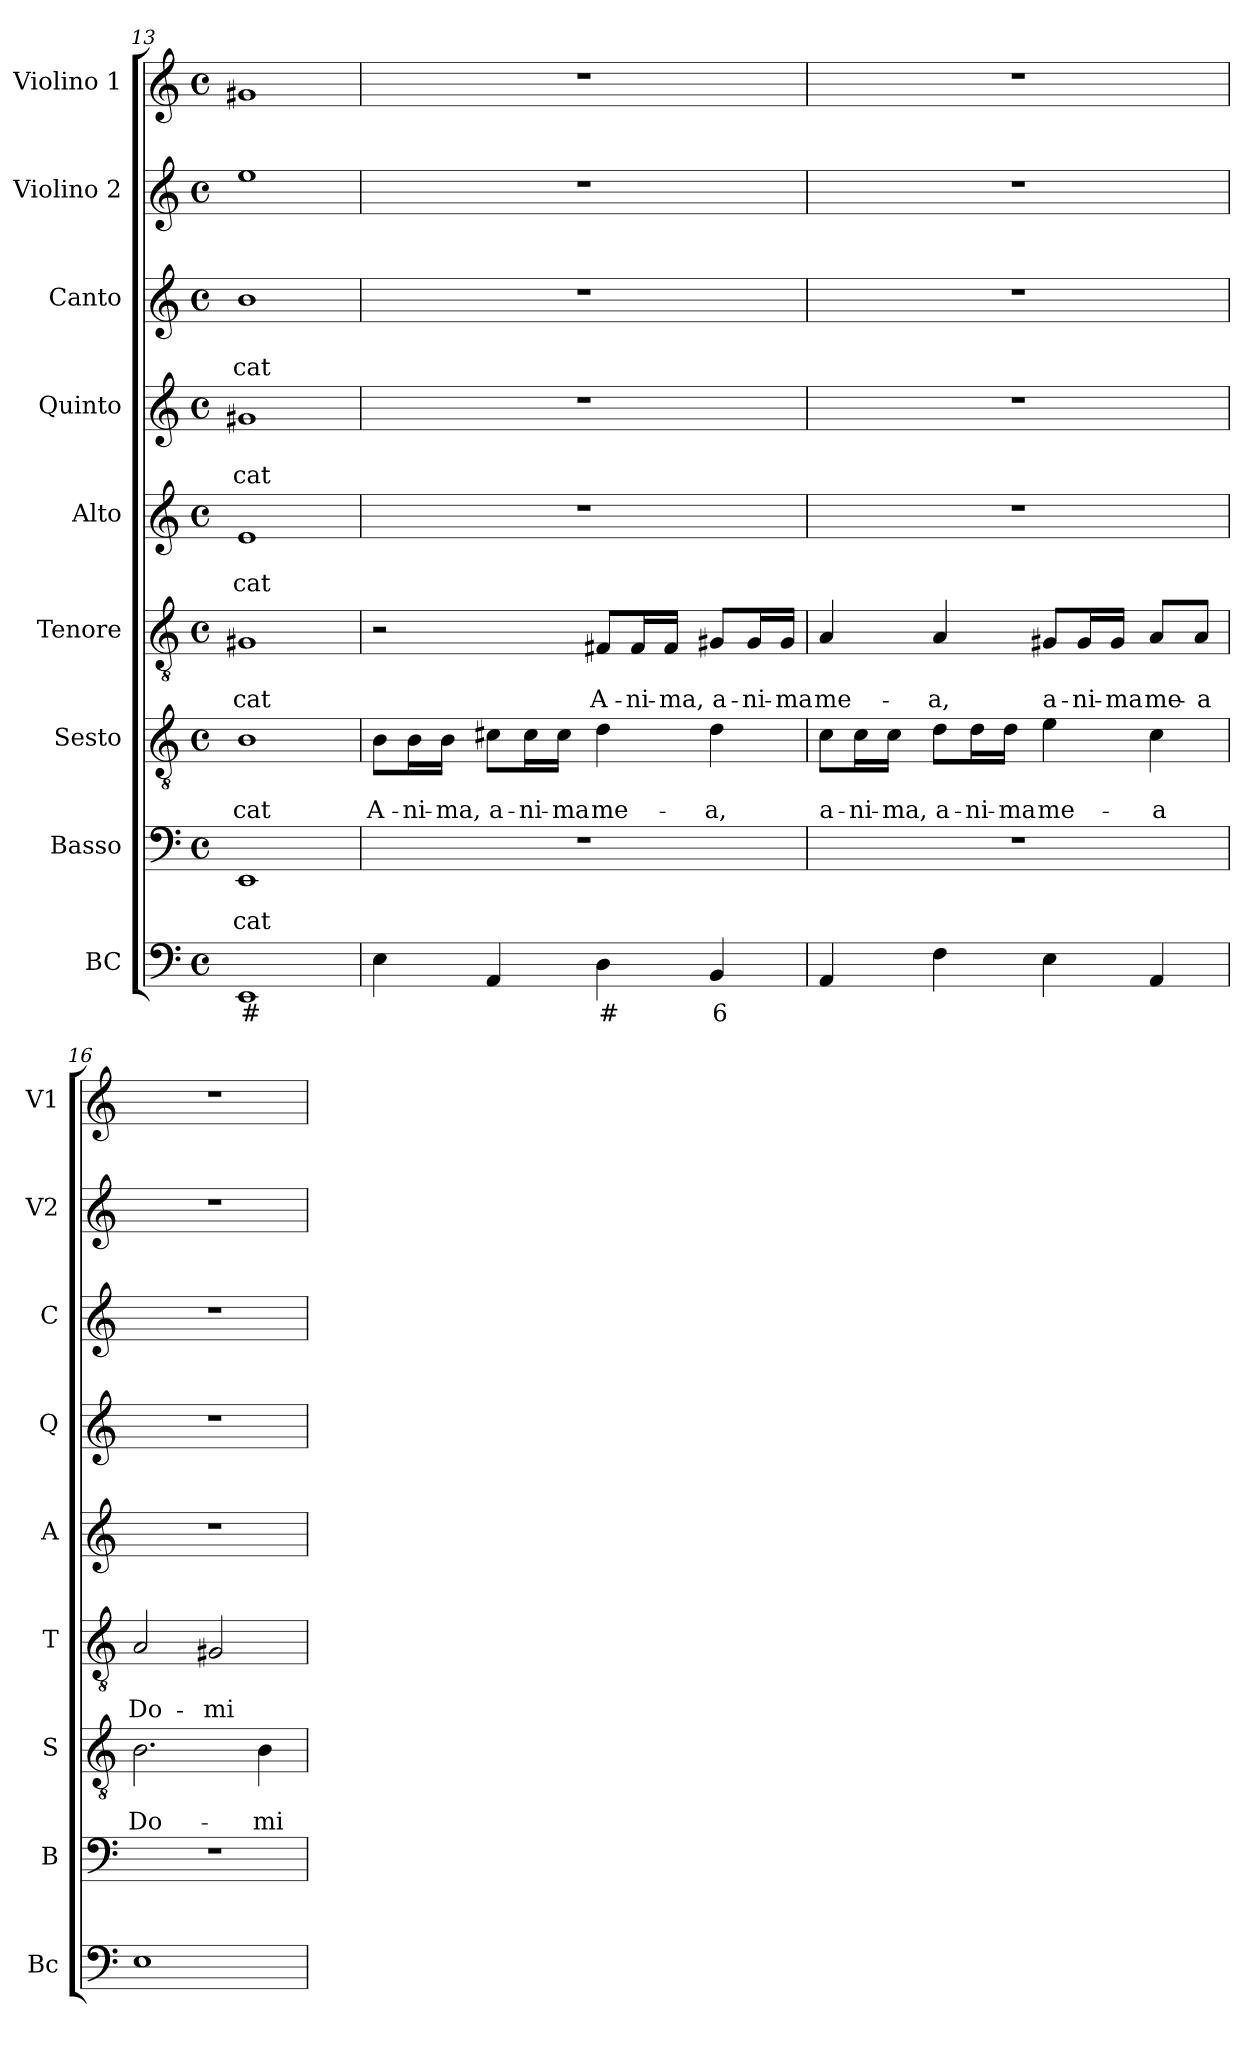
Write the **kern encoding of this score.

**kern	**text	**kern	**text	**text	**kern	**text	**text	**kern	**text	**text	**kern	**text	**text	**kern	**text	**text	**kern	**text	**text	**kern	**kern
*part9	*part9	*part8	*part8	*part8	*part7	*part7	*part7	*part6	*part6	*part6	*part5	*part5	*part5	*part4	*part4	*part4	*part3	*part3	*part3	*part2	*part1
*staff9	*staff9	*staff8	*staff8	*staff8	*staff7	*staff7	*staff7	*staff6	*staff6	*staff6	*staff5	*staff5	*staff5	*staff4	*staff4	*staff4	*staff3	*staff3	*staff3	*staff2	*staff1
*I"BC	*	*I"Basso	*	*	*I"Sesto	*	*	*I"Tenore	*	*	*I"Alto	*	*	*I"Quinto	*	*	*I"Canto	*	*	*I"Violino 2	*I"Violino 1
*I'Bc	*	*I'B	*	*	*I'S	*	*	*I'T	*	*	*I'A	*	*	*I'Q	*	*	*I'C	*	*	*I'V2	*I'V1
*clefF4	*	*clefF4	*	*	*clefGv2	*	*	*clefGv2	*	*	*clefG2	*	*	*clefG2	*	*	*clefG2	*	*	*clefG2	*clefG2
*k[]	*	*k[]	*	*	*k[]	*	*	*k[]	*	*	*k[]	*	*	*k[]	*	*	*k[]	*	*	*k[]	*k[]
*C:	*	*C:	*	*	*C:	*	*	*C:	*	*	*C:	*	*	*C:	*	*	*C:	*	*	*C:	*C:
*M4/4	*	*M4/4	*	*	*M4/4	*	*	*M4/4	*	*	*M4/4	*	*	*M4/4	*	*	*M4/4	*	*	*M4/4	*M4/4
*met(c)	*	*met(c)	*	*	*met(c)	*	*	*met(c)	*	*	*met(c)	*	*	*met(c)	*	*	*met(c)	*	*	*met(c)	*met(c)
=13	=13	=13	=13	=13	=13	=13	=13	=13	=13	=13	=13	=13	=13	=13	=13	=13	=13	=13	=13	=13	=13
!	!LO:LY:b	!	!	!LO:LY:b	!	!	!LO:LY:b	!	!	!LO:LY:b	!	!	!LO:LY:b	!	!	!LO:LY:b	!	!	!LO:LY:b	!	!
1EE	#	1EE	.	-cat	1B	.	-cat	1G#X	.	-cat	1e	.	-cat	1g#X	.	-cat	1b	.	-cat	1ee	1g#X
!!LO:PB:g=z
=14	=14	=14	=14	=14	=14	=14	=14	=14	=14	=14	=14	=14	=14	=14	=14	=14	=14	=14	=14	=14	=14
!	!	!	!	!	!	!	!LO:LY:b	!	!	!	!	!	!	!	!	!	!	!	!	!	!
4E\	.	1r	.	.	8B\L	.	A-	2r	.	.	1r	.	.	1r	.	.	1r	.	.	1r	1r
!	!	!	!	!	!	!	!LO:LY:b	!	!	!	!	!	!	!	!	!	!	!	!	!	!
.	.	.	.	.	16B\L	.	-ni-	.	.	.	.	.	.	.	.	.	.	.	.	.	.
!	!	!	!	!	!	!	!LO:LY:b	!	!	!	!	!	!	!	!	!	!	!	!	!	!
.	.	.	.	.	16B\JJ	.	-ma,	.	.	.	.	.	.	.	.	.	.	.	.	.	.
!	!	!	!	!	!	!	!LO:LY:b	!	!	!	!	!	!	!	!	!	!	!	!	!	!
4AA/	.	.	.	.	8c#X\L	.	a-	.	.	.	.	.	.	.	.	.	.	.	.	.	.
!	!	!	!	!	!	!	!LO:LY:b	!	!	!	!	!	!	!	!	!	!	!	!	!	!
.	.	.	.	.	16c#\L	.	-ni-	.	.	.	.	.	.	.	.	.	.	.	.	.	.
!	!	!	!	!	!	!	!LO:LY:b	!	!	!	!	!	!	!	!	!	!	!	!	!	!
.	.	.	.	.	16c#\JJ	.	-ma	.	.	.	.	.	.	.	.	.	.	.	.	.	.
!	!LO:LY:b	!	!	!	!	!	!LO:LY:b	!	!	!LO:LY:b	!	!	!	!	!	!	!	!	!	!	!
4D\	#	.	.	.	4d\	.	me-	8F#X/L	.	A-	.	.	.	.	.	.	.	.	.	.	.
!	!	!	!	!	!	!	!	!	!	!LO:LY:b	!	!	!	!	!	!	!	!	!	!	!
.	.	.	.	.	.	.	.	16F#/L	.	-ni-	.	.	.	.	.	.	.	.	.	.	.
!	!	!	!	!	!	!	!	!	!	!LO:LY:b	!	!	!	!	!	!	!	!	!	!	!
.	.	.	.	.	.	.	.	16F#/JJ	.	-ma,	.	.	.	.	.	.	.	.	.	.	.
!	!LO:LY:b	!	!	!	!	!	!LO:LY:b	!	!	!LO:LY:b	!	!	!	!	!	!	!	!	!	!	!
4BB/	6	.	.	.	4d\	.	-a,	8G#X/L	.	a-	.	.	.	.	.	.	.	.	.	.	.
!	!	!	!	!	!	!	!	!	!	!LO:LY:b	!	!	!	!	!	!	!	!	!	!	!
.	.	.	.	.	.	.	.	16G#/L	.	-ni-	.	.	.	.	.	.	.	.	.	.	.
!	!	!	!	!	!	!	!	!	!	!LO:LY:b	!	!	!	!	!	!	!	!	!	!	!
.	.	.	.	.	.	.	.	16G#/JJ	.	-ma	.	.	.	.	.	.	.	.	.	.	.
=15	=15	=15	=15	=15	=15	=15	=15	=15	=15	=15	=15	=15	=15	=15	=15	=15	=15	=15	=15	=15	=15
!	!	!	!	!	!	!	!LO:LY:b	!	!	!LO:LY:b	!	!	!	!	!	!	!	!	!	!	!
4AA/	.	1r	.	.	8c\L	.	a-	4A/	.	me-	1r	.	.	1r	.	.	1r	.	.	1r	1r
!	!	!	!	!	!	!	!LO:LY:b	!	!	!	!	!	!	!	!	!	!	!	!	!	!
.	.	.	.	.	16c\L	.	-ni-	.	.	.	.	.	.	.	.	.	.	.	.	.	.
!	!	!	!	!	!	!	!LO:LY:b	!	!	!	!	!	!	!	!	!	!	!	!	!	!
.	.	.	.	.	16c\JJ	.	-ma,	.	.	.	.	.	.	.	.	.	.	.	.	.	.
!	!	!	!	!	!	!	!LO:LY:b	!	!	!LO:LY:b	!	!	!	!	!	!	!	!	!	!	!
4F\	.	.	.	.	8d\L	.	a-	4A/	.	-a,	.	.	.	.	.	.	.	.	.	.	.
!	!	!	!	!	!	!	!LO:LY:b	!	!	!	!	!	!	!	!	!	!	!	!	!	!
.	.	.	.	.	16d\L	.	-ni-	.	.	.	.	.	.	.	.	.	.	.	.	.	.
!	!	!	!	!	!	!	!LO:LY:b	!	!	!	!	!	!	!	!	!	!	!	!	!	!
.	.	.	.	.	16d\JJ	.	-ma	.	.	.	.	.	.	.	.	.	.	.	.	.	.
!	!	!	!	!	!	!	!LO:LY:b	!	!	!LO:LY:b	!	!	!	!	!	!	!	!	!	!	!
4E\	.	.	.	.	4e\	.	me-	8G#X/L	.	a-	.	.	.	.	.	.	.	.	.	.	.
!	!	!	!	!	!	!	!	!	!	!LO:LY:b	!	!	!	!	!	!	!	!	!	!	!
.	.	.	.	.	.	.	.	16G#/L	.	-ni-	.	.	.	.	.	.	.	.	.	.	.
!	!	!	!	!	!	!	!	!	!	!LO:LY:b	!	!	!	!	!	!	!	!	!	!	!
.	.	.	.	.	.	.	.	16G#/JJ	.	-ma	.	.	.	.	.	.	.	.	.	.	.
!	!	!	!	!	!	!	!LO:LY:b	!	!	!LO:LY:b	!	!	!	!	!	!	!	!	!	!	!
4AA/	.	.	.	.	4c\	.	-a	8A/L	.	me-	.	.	.	.	.	.	.	.	.	.	.
!	!	!	!	!	!	!	!	!	!	!LO:LY:b	!	!	!	!	!	!	!	!	!	!	!
.	.	.	.	.	.	.	.	8A/J	.	-a	.	.	.	.	.	.	.	.	.	.	.
=16	=16	=16	=16	=16	=16	=16	=16	=16	=16	=16	=16	=16	=16	=16	=16	=16	=16	=16	=16	=16	=16
!	!	!	!	!	!	!	!LO:LY:b	!	!	!LO:LY:b	!	!	!	!	!	!	!	!	!	!	!
1E	.	1r	.	.	2.B\	.	Do-	2A/	.	Do-	1r	.	.	1r	.	.	1r	.	.	1r	1r
!	!	!	!	!	!	!	!	!	!	!LO:LY:b	!	!	!	!	!	!	!	!	!	!	!
.	.	.	.	.	.	.	.	2G#X/	.	-mi-	.	.	.	.	.	.	.	.	.	.	.
!	!	!	!	!	!	!	!LO:LY:b	!	!	!	!	!	!	!	!	!	!	!	!	!	!
.	.	.	.	.	4B\	.	-mi-	.	.	.	.	.	.	.	.	.	.	.	.	.	.
=	=	=	=	=	=	=	=	=	=	=	=	=	=	=	=	=	=	=	=	=	=
*-	*-	*-	*-	*-	*-	*-	*-	*-	*-	*-	*-	*-	*-	*-	*-	*-	*-	*-	*-	*-	*-
